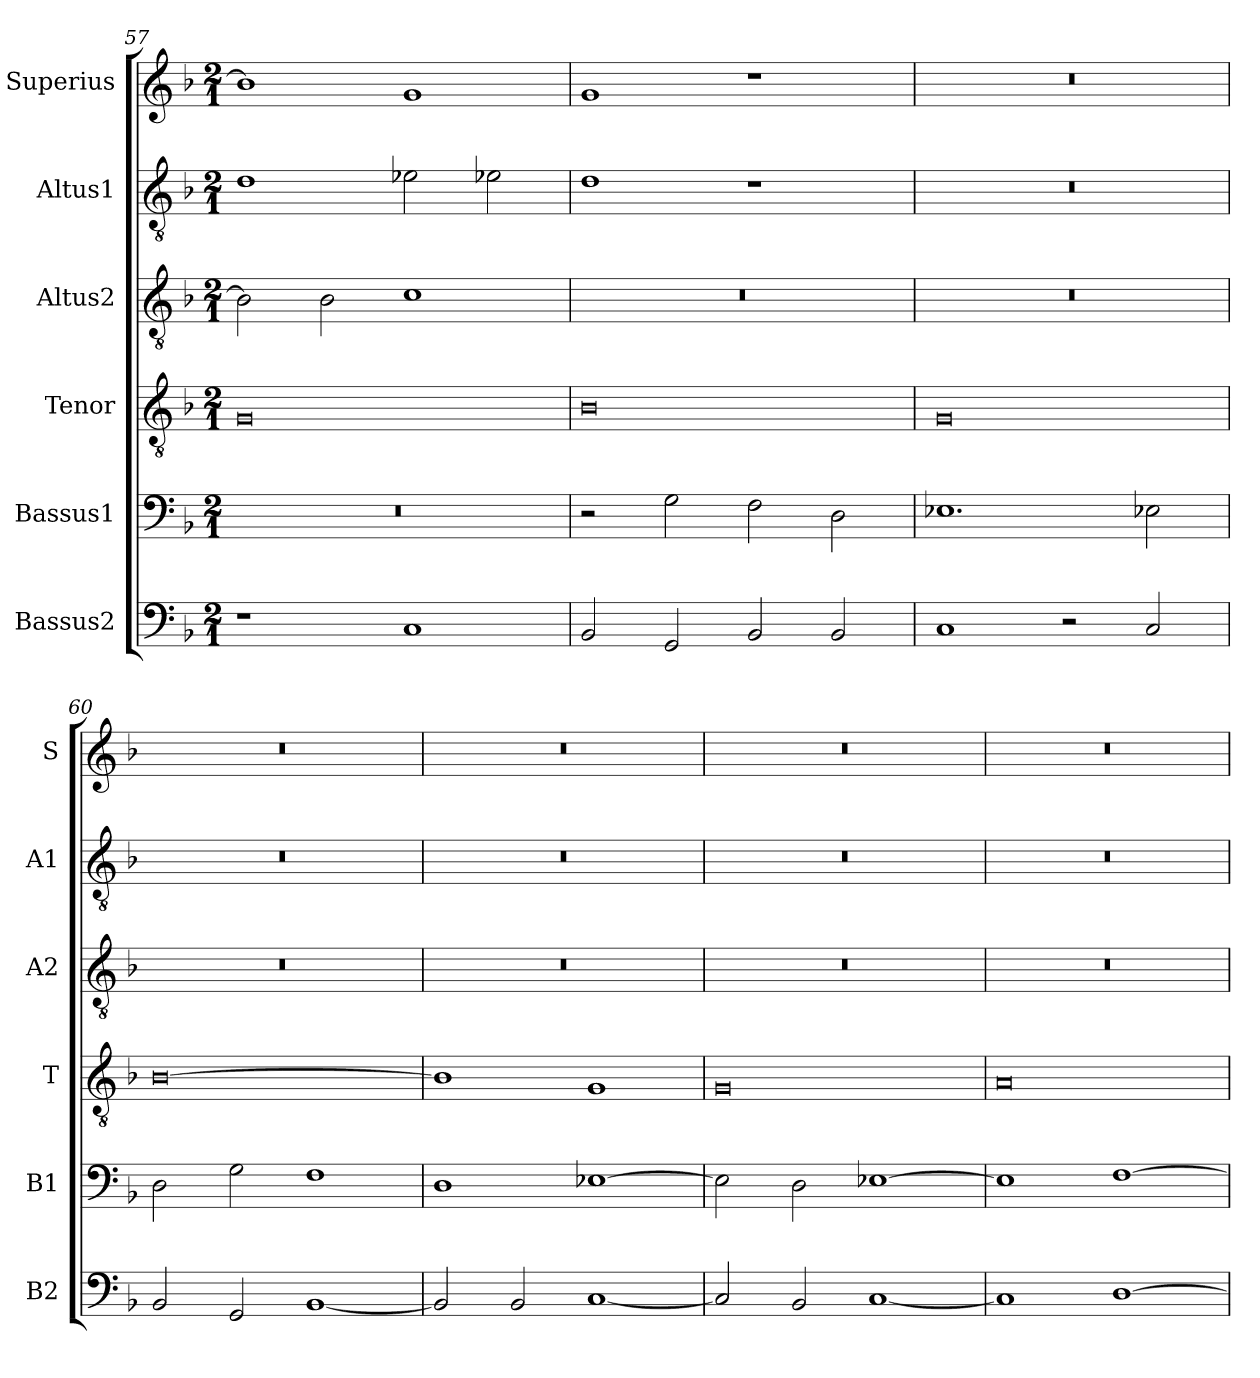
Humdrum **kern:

**kern	**kern	**kern	**kern	**kern	**kern
*part6	*part5	*part4	*part3	*part2	*part1
*staff6	*staff5	*staff4	*staff3	*staff2	*staff1
*I"Bassus2	*I"Bassus1	*I"Tenor	*I"Altus2	*I"Altus1	*I"Superius
*I'B2	*I'B1	*I'T	*I'A2	*I'A1	*I'S
*clefF4	*clefF4	*clefGv2	*clefGv2	*clefGv2	*clefG2
*k[b-]	*k[b-]	*k[b-]	*k[b-]	*k[b-]	*k[b-]
*M2/1	*M2/1	*M2/1	*M2/1	*M2/1	*M2/1
=57	=57	=57	=57	=57	=57
1r	0r	0G	2B-\]	1d	1b-]
.	.	.	2B-\	.	.
1C	.	.	1c	2e-X\	1g
.	.	.	.	2e-X\	.
=58	=58	=58	=58	=58	=58
2BB-/	2r	0B-	0r	1d	1g
2GG/	2G\	.	.	.	.
2BB-/	2F\	.	.	1r	1r
2BB-/	2D\	.	.	.	.
=59	=59	=59	=59	=59	=59
1C	1.E-X	0G	0r	0r	0r
2r	.	.	.	.	.
2C/	2E-X\	.	.	.	.
=60	=60	=60	=60	=60	=60
2BB-/	2D\	[0B-	0r	0r	0r
2GG/	2G\	.	.	.	.
[1BB-	1F	.	.	.	.
=61	=61	=61	=61	=61	=61
2BB-/]	1D	1B-]	0r	0r	0r
2BB-/	.	.	.	.	.
[1C	[1E-X	1G	.	.	.
=62	=62	=62	=62	=62	=62
2C/]	2E-\]	0G	0r	0r	0r
2BB-/	2D\	.	.	.	.
[1C	[1E-X	.	.	.	.
=63	=63	=63	=63	=63	=63
1C]	1E-]	0A	0r	0r	0r
[1D	[1F	.	.	.	.
=	=	=	=	=	=
*-	*-	*-	*-	*-	*-
